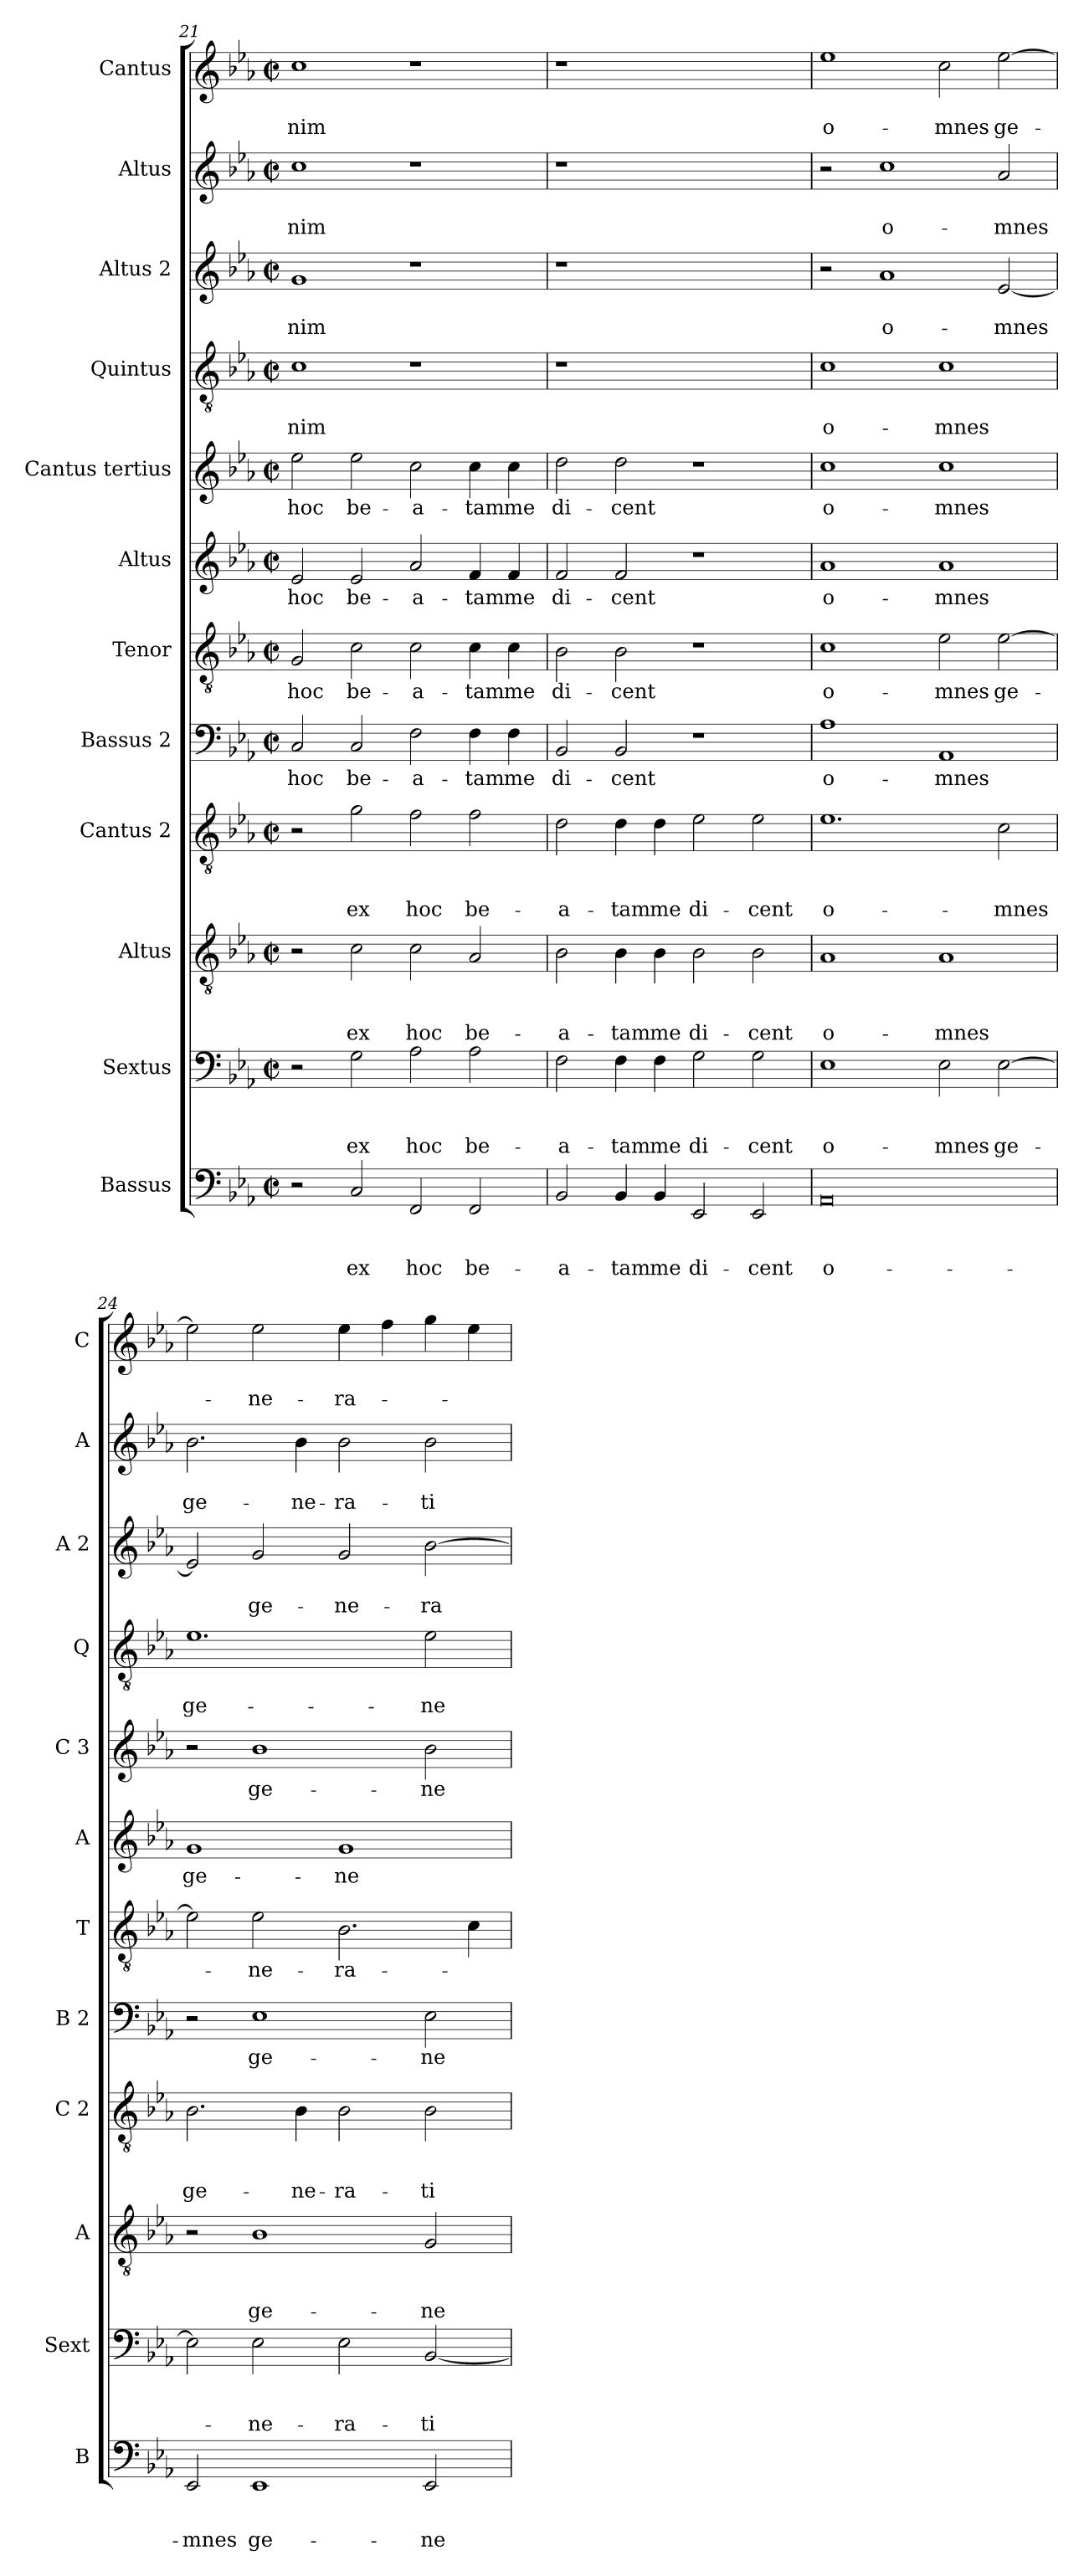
**kern	**text	**text	**text	**kern	**text	**text	**text	**kern	**text	**text	**text	**kern	**text	**text	**text	**kern	**text	**kern	**text	**kern	**text	**kern	**text	**kern	**text	**text	**kern	**text	**text	**kern	**text	**text	**kern	**text	**text
*part12	*part12	*part12	*part12	*part11	*part11	*part11	*part11	*part10	*part10	*part10	*part10	*part9	*part9	*part9	*part9	*part8	*part8	*part7	*part7	*part6	*part6	*part5	*part5	*part4	*part4	*part4	*part3	*part3	*part3	*part2	*part2	*part2	*part1	*part1	*part1
*staff12	*staff12	*staff12	*staff12	*staff11	*staff11	*staff11	*staff11	*staff10	*staff10	*staff10	*staff10	*staff9	*staff9	*staff9	*staff9	*staff8	*staff8	*staff7	*staff7	*staff6	*staff6	*staff5	*staff5	*staff4	*staff4	*staff4	*staff3	*staff3	*staff3	*staff2	*staff2	*staff2	*staff1	*staff1	*staff1
*I"Bassus	*	*	*	*I"Sextus	*	*	*	*I"Altus	*	*	*	*I"Cantus 2	*	*	*	*I"Bassus 2	*	*I"Tenor	*	*I"Altus	*	*I"Cantus  tertius	*	*I"Quintus	*	*	*I"Altus 2	*	*	*I"Altus	*	*	*I"Cantus	*	*
*I'B	*	*	*	*I'Sext	*	*	*	*I'A	*	*	*	*I'C 2	*	*	*	*I'B 2	*	*I'T	*	*I'A	*	*I'C 3	*	*I'Q	*	*	*I'A 2	*	*	*I'A	*	*	*I'C	*	*
!!LO:PB:g=z
*clefF4	*	*	*	*clefF4	*	*	*	*clefGv2	*	*	*	*clefGv2	*	*	*	*clefF4	*	*clefGv2	*	*clefG2	*	*clefG2	*	*clefGv2	*	*	*clefG2	*	*	*clefG2	*	*	*clefG2	*	*
*k[b-e-a-]	*	*	*	*k[b-e-a-]	*	*	*	*k[b-e-a-]	*	*	*	*k[b-e-a-]	*	*	*	*k[b-e-a-]	*	*k[b-e-a-]	*	*k[b-e-a-]	*	*k[b-e-a-]	*	*k[b-e-a-]	*	*	*k[b-e-a-]	*	*	*k[b-e-a-]	*	*	*k[b-e-a-]	*	*
*E-:	*	*	*	*E-:	*	*	*	*E-:	*	*	*	*E-:	*	*	*	*E-:	*	*E-:	*	*E-:	*	*E-:	*	*E-:	*	*	*E-:	*	*	*E-:	*	*	*E-:	*	*
*M2/2	*	*	*	*M2/2	*	*	*	*M2/2	*	*	*	*M2/2	*	*	*	*M2/2	*	*M2/2	*	*M2/2	*	*M2/2	*	*M2/2	*	*	*M2/2	*	*	*M2/2	*	*	*M2/2	*	*
*met(c|)	*	*	*	*met(c|)	*	*	*	*met(c|)	*	*	*	*met(c|)	*	*	*	*met(c|)	*	*met(c|)	*	*met(c|)	*	*met(c|)	*	*met(c|)	*	*	*met(c|)	*	*	*met(c|)	*	*	*met(c|)	*	*
=21	=21	=21	=21	=21	=21	=21	=21	=21	=21	=21	=21	=21	=21	=21	=21	=21	=21	=21	=21	=21	=21	=21	=21	=21	=21	=21	=21	=21	=21	=21	=21	=21	=21	=21	=21
!	!	!	!	!	!	!	!	!	!	!	!	!	!	!	!	!	!LO:LY:b	!	!LO:LY:b	!	!LO:LY:b	!	!LO:LY:b	!	!	!LO:LY:b	!	!	!LO:LY:b	!	!	!LO:LY:b	!	!	!LO:LY:b
2r	.	.	.	2r	.	.	.	2r	.	.	.	2r	.	.	.	2C/	hoc	2G/	hoc	2e-/	hoc	2ee-\	hoc	1c	.	-nim	1g	.	-nim	1cc	.	-nim	1cc	.	-nim
!	!	!	!LO:LY:b	!	!	!	!LO:LY:b	!	!	!	!LO:LY:b	!	!	!	!LO:LY:b	!	!LO:LY:b	!	!LO:LY:b	!	!LO:LY:b	!	!LO:LY:b	!	!	!	!	!	!	!	!	!	!	!	!
2C/	.	.	ex	2G\	.	.	ex	2c\	.	.	ex	2g\	.	.	ex	2C/	be-	2c\	be-	2e-/	be-	2ee-\	be-	.	.	.	.	.	.	.	.	.	.	.	.
!	!	!	!LO:LY:b	!	!	!	!LO:LY:b	!	!	!	!LO:LY:b	!	!	!	!LO:LY:b	!	!LO:LY:b	!	!LO:LY:b	!	!LO:LY:b	!	!LO:LY:b	!	!	!	!	!	!	!	!	!	!	!	!
2FF/	.	.	hoc	2A-\	.	.	hoc	2c\	.	.	hoc	2f\	.	.	hoc	2F\	-a-	2c\	-a-	2a-/	-a-	2cc\	-a-	1r	.	.	1r	.	.	1r	.	.	1r	.	.
!	!	!	!LO:LY:b	!	!	!	!LO:LY:b	!	!	!	!LO:LY:b	!	!	!	!LO:LY:b	!	!LO:LY:b	!	!LO:LY:b	!	!LO:LY:b	!	!LO:LY:b	!	!	!	!	!	!	!	!	!	!	!	!
2FF/	.	.	be-	2A-\	.	.	be-	2A-/	.	.	be-	2f\	.	.	be-	4F\	-tam	4c\	-tam	4f/	-tam	4cc\	-tam	.	.	.	.	.	.	.	.	.	.	.	.
!	!	!	!	!	!	!	!	!	!	!	!	!	!	!	!	!	!LO:LY:b	!	!LO:LY:b	!	!LO:LY:b	!	!LO:LY:b	!	!	!	!	!	!	!	!	!	!	!	!
.	.	.	.	.	.	.	.	.	.	.	.	.	.	.	.	4F\	me	4c\	me	4f/	me	4cc\	me	.	.	.	.	.	.	.	.	.	.	.	.
=22	=22	=22	=22	=22	=22	=22	=22	=22	=22	=22	=22	=22	=22	=22	=22	=22	=22	=22	=22	=22	=22	=22	=22	=22	=22	=22	=22	=22	=22	=22	=22	=22	=22	=22	=22
!	!	!	!LO:LY:b	!	!	!	!LO:LY:b	!	!	!	!LO:LY:b	!	!	!	!LO:LY:b	!	!LO:LY:b	!	!LO:LY:b	!	!LO:LY:b	!	!LO:LY:b	!	!	!	!	!	!	!	!	!	!	!	!
2BB-/	.	.	-a-	2F\	.	.	-a-	2B-\	.	.	-a-	2d\	.	.	-a-	2BB-/	di-	2B-\	di-	2f/	di-	2dd\	di-	1r	.	.	1r	.	.	1r	.	.	1r	.	.
!	!	!	!LO:LY:b	!	!	!	!LO:LY:b	!	!	!	!LO:LY:b	!	!	!	!LO:LY:b	!	!LO:LY:b	!	!LO:LY:b	!	!LO:LY:b	!	!LO:LY:b	!	!	!	!	!	!	!	!	!	!	!	!
4BB-/	.	.	-tam	4F\	.	.	-tam	4B-\	.	.	-tam	4d\	.	.	-tam	2BB-/	-cent	2B-\	-cent	2f/	-cent	2dd\	-cent	.	.	.	.	.	.	.	.	.	.	.	.
!	!	!	!LO:LY:b	!	!	!	!LO:LY:b	!	!	!	!LO:LY:b	!	!	!	!LO:LY:b	!	!	!	!	!	!	!	!	!	!	!	!	!	!	!	!	!	!	!	!
4BB-/	.	.	me	4F\	.	.	me	4B-\	.	.	me	4d\	.	.	me	.	.	.	.	.	.	.	.	.	.	.	.	.	.	.	.	.	.	.	.
!	!	!	!LO:LY:b	!	!	!	!LO:LY:b	!	!	!	!LO:LY:b	!	!	!	!LO:LY:b	!	!	!	!	!	!	!	!	!	!	!	!	!	!	!	!	!	!	!	!
2EE-/	.	.	di-	2G\	.	.	di-	2B-\	.	.	di-	2e-\	.	.	di-	1r	.	1r	.	1r	.	1r	.	1ryy	.	.	1ryy	.	.	1ryy	.	.	1ryy	.	.
!	!	!	!LO:LY:b	!	!	!	!LO:LY:b	!	!	!	!LO:LY:b	!	!	!	!LO:LY:b	!	!	!	!	!	!	!	!	!	!	!	!	!	!	!	!	!	!	!	!
2EE-/	.	.	-cent	2G\	.	.	-cent	2B-\	.	.	-cent	2e-\	.	.	-cent	.	.	.	.	.	.	.	.	.	.	.	.	.	.	.	.	.	.	.	.
=23	=23	=23	=23	=23	=23	=23	=23	=23	=23	=23	=23	=23	=23	=23	=23	=23	=23	=23	=23	=23	=23	=23	=23	=23	=23	=23	=23	=23	=23	=23	=23	=23	=23	=23	=23
!	!	!	!LO:LY:b	!	!	!	!LO:LY:b	!	!	!	!LO:LY:b	!	!	!	!LO:LY:b	!	!LO:LY:b	!	!LO:LY:b	!	!LO:LY:b	!	!LO:LY:b	!	!	!LO:LY:b	!	!	!	!	!	!	!	!	!LO:LY:b
0AA-	.	.	o-	1E-	.	.	o-	1A-	.	.	o-	1.e-	.	.	o-	1A-	o-	1c	o-	1a-	o-	1cc	o-	1c	.	o-	2r	.	.	2r	.	.	1ee-	.	o-
!	!	!	!	!	!	!	!	!	!	!	!	!	!	!	!	!	!	!	!	!	!	!	!	!	!	!	!	!	!LO:LY:b	!	!	!LO:LY:b	!	!	!
.	.	.	.	.	.	.	.	.	.	.	.	.	.	.	.	.	.	.	.	.	.	.	.	.	.	.	1a-	.	o-	1cc	.	o-	.	.	.
!	!	!	!	!	!	!	!LO:LY:b	!	!	!	!LO:LY:b	!	!	!	!	!	!LO:LY:b	!	!LO:LY:b	!	!LO:LY:b	!	!LO:LY:b	!	!	!LO:LY:b	!	!	!	!	!	!	!	!	!LO:LY:b
.	.	.	.	2E-\	.	.	-mnes	1A-	.	.	-mnes	.	.	.	.	1AA-	-mnes	2e-\	-mnes	1a-	-mnes	1cc	-mnes	1c	.	-mnes	.	.	.	.	.	.	2cc\	.	-mnes
!	!	!	!	!	!	!	!LO:LY:b	!	!	!	!	!	!	!	!LO:LY:b	!	!	!	!LO:LY:b	!	!	!	!	!	!	!	!	!	!LO:LY:b	!	!	!LO:LY:b	!	!	!LO:LY:b
.	.	.	.	[2E-\	.	.	ge-	.	.	.	.	2c\	.	.	-mnes	.	.	[2e-\	ge-	.	.	.	.	.	.	.	[2e-/	.	-mnes	2a-/	.	-mnes	[2ee-\	.	ge-
!!LO:PB:g=z
=24	=24	=24	=24	=24	=24	=24	=24	=24	=24	=24	=24	=24	=24	=24	=24	=24	=24	=24	=24	=24	=24	=24	=24	=24	=24	=24	=24	=24	=24	=24	=24	=24	=24	=24	=24
!	!	!	!LO:LY:b	!	!	!	!	!	!	!	!	!	!	!	!LO:LY:b	!	!	!	!	!	!LO:LY:b	!	!	!	!	!LO:LY:b	!	!	!	!	!	!LO:LY:b	!	!	!
2EE-/	.	.	-mnes	2E-\]	.	.	.	2r	.	.	.	2.B-\	.	.	ge-	2r	.	2e-\]	.	1g	ge-	2r	.	1.e-	.	ge-	2e-/]	.	.	2.b-\	.	ge-	2ee-\]	.	.
!	!	!	!LO:LY:b	!	!	!	!LO:LY:b	!	!	!	!LO:LY:b	!	!	!	!	!	!LO:LY:b	!	!LO:LY:b	!	!	!	!LO:LY:b	!	!	!	!	!	!LO:LY:b	!	!	!	!	!	!LO:LY:b
1EE-	.	.	ge-	2E-\	.	.	-ne-	1B-	.	.	ge-	.	.	.	.	1E-	ge-	2e-\	-ne-	.	.	1b-	ge-	.	.	.	2g/	.	ge-	.	.	.	2ee-\	.	-ne-
!	!	!	!	!	!	!	!	!	!	!	!	!	!	!	!LO:LY:b	!	!	!	!	!	!	!	!	!	!	!	!	!	!	!	!	!LO:LY:b	!	!	!
.	.	.	.	.	.	.	.	.	.	.	.	4B-\	.	.	-ne-	.	.	.	.	.	.	.	.	.	.	.	.	.	.	4b-\	.	-ne-	.	.	.
!	!	!	!	!	!	!	!LO:LY:b	!	!	!	!	!	!	!	!LO:LY:b	!	!	!	!LO:LY:b	!	!LO:LY:b	!	!	!	!	!	!	!	!LO:LY:b	!	!	!LO:LY:b	!	!	!LO:LY:b
.	.	.	.	2E-\	.	.	-ra-	.	.	.	.	2B-\	.	.	-ra-	.	.	2.B-\	-ra-	1g	-ne-	.	.	.	.	.	2g/	.	-ne-	2b-\	.	-ra-	4ee-\	.	-ra-
.	.	.	.	.	.	.	.	.	.	.	.	.	.	.	.	.	.	.	.	.	.	.	.	.	.	.	.	.	.	.	.	.	4ff\	.	.
!	!	!	!LO:LY:b	!	!	!	!LO:LY:b	!	!	!	!LO:LY:b	!	!	!	!LO:LY:b	!	!LO:LY:b	!	!	!	!	!	!LO:LY:b	!	!	!LO:LY:b	!	!	!LO:LY:b	!	!	!LO:LY:b	!	!	!
2EE-/	.	.	-ne-	[2BB-/	.	.	-ti-	2G/	.	.	-ne-	2B-\	.	.	-ti-	2E-\	-ne-	.	.	.	.	2b-\	-ne-	2e-\	.	-ne-	[2b-\	.	-ra-	2b-\	.	-ti-	4gg\	.	.
.	.	.	.	.	.	.	.	.	.	.	.	.	.	.	.	.	.	4c\	.	.	.	.	.	.	.	.	.	.	.	.	.	.	4ee-\	.	.
=	=	=	=	=	=	=	=	=	=	=	=	=	=	=	=	=	=	=	=	=	=	=	=	=	=	=	=	=	=	=	=	=	=	=	=
*-	*-	*-	*-	*-	*-	*-	*-	*-	*-	*-	*-	*-	*-	*-	*-	*-	*-	*-	*-	*-	*-	*-	*-	*-	*-	*-	*-	*-	*-	*-	*-	*-	*-	*-	*-
